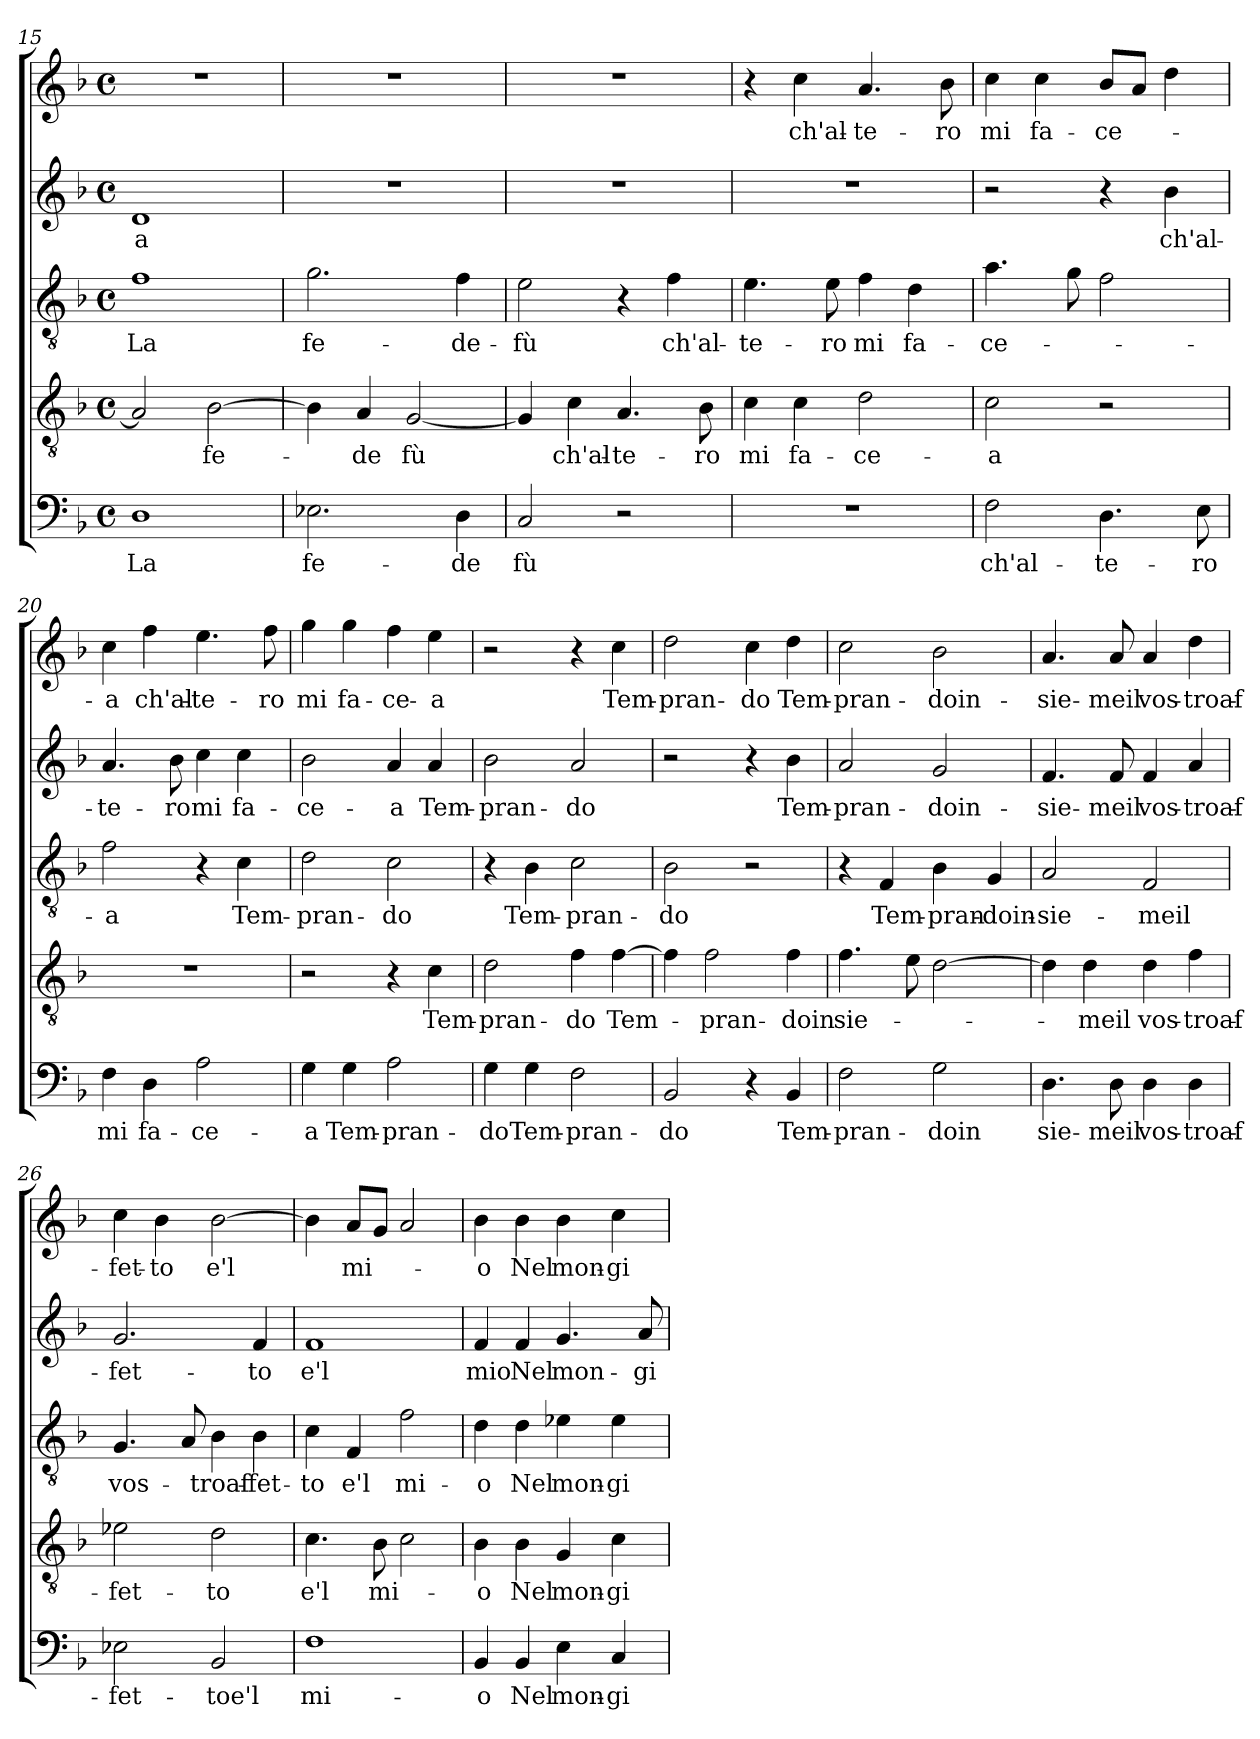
**kern	**text	**kern	**text	**kern	**text	**kern	**text	**kern	**text
*part5	*part5	*part4	*part4	*part3	*part3	*part2	*part2	*part1	*part1
*staff5	*staff5	*staff4	*staff4	*staff3	*staff3	*staff2	*staff2	*staff1	*staff1
*clefF4	*	*clefGv2	*	*clefGv2	*	*clefG2	*	*clefG2	*
*k[b-]	*	*k[b-]	*	*k[b-]	*	*k[b-]	*	*k[b-]	*
*F:	*	*F:	*	*F:	*	*F:	*	*F:	*
*M4/4	*	*M4/4	*	*M4/4	*	*M4/4	*	*M4/4	*
*met(c)	*	*met(c)	*	*met(c)	*	*met(c)	*	*met(c)	*
=15	=15	=15	=15	=15	=15	=15	=15	=15	=15
1D	La	2A/]	.	1f	La	1d	-a	1r	.
.	.	[2B-\	fe-	.	.	.	.	.	.
!!LO:PB:g=z
=16	=16	=16	=16	=16	=16	=16	=16	=16	=16
2.E-X\	fe-	4B-\]	.	2.g\	fe-	1r	.	1r	.
.	.	4A/	-de	.	.	.	.	.	.
.	.	[2G/	fù	.	.	.	.	.	.
4D\	-de	.	.	4f\	-de-	.	.	.	.
=17	=17	=17	=17	=17	=17	=17	=17	=17	=17
2C/	fù	4G/]	.	2e\	-fù	1r	.	1r	.
.	.	4c\	ch'al-	.	.	.	.	.	.
2r	.	4.A/	-te-	4r	.	.	.	.	.
.	.	.	.	4f\	ch'al-	.	.	.	.
.	.	8B-\	-ro	.	.	.	.	.	.
=18	=18	=18	=18	=18	=18	=18	=18	=18	=18
1r	.	4c\	mi	4.e\	-te-	1r	.	4r	.
.	.	4c\	fa-	.	.	.	.	4cc\	ch'al-
.	.	.	.	8e\	-ro	.	.	.	.
.	.	2d\	-ce-	4f\	mi	.	.	4.a/	-te-
.	.	.	.	4d\	fa-	.	.	.	.
.	.	.	.	.	.	.	.	8b-\	-ro
=19	=19	=19	=19	=19	=19	=19	=19	=19	=19
2F\	ch'al-	2c\	-a	4.a\	-ce-	2r	.	4cc\	mi
.	.	.	.	.	.	.	.	4cc\	fa-
.	.	.	.	8g\	.	.	.	.	.
4.D\	-te-	2r	.	2f\	.	4r	.	8b-/L	-ce-
.	.	.	.	.	.	.	.	8a/J	.
.	.	.	.	.	.	4b-\	ch'al-	4dd\	.
8E\	-ro	.	.	.	.	.	.	.	.
=20	=20	=20	=20	=20	=20	=20	=20	=20	=20
4F\	mi	1r	.	2f\	-a	4.a/	-te-	4cc\	-a
4D\	fa-	.	.	.	.	.	.	4ff\	ch'al-
.	.	.	.	.	.	8b-\	-ro	.	.
2A\	-ce-	.	.	4r	.	4cc\	mi	4.ee\	-te-
.	.	.	.	4c\	Tem-	4cc\	fa-	.	.
.	.	.	.	.	.	.	.	8ff\	-ro
!!LO:LB:g=z
=21	=21	=21	=21	=21	=21	=21	=21	=21	=21
4G\	-a	2r	.	2d\	-pran-	2b-\	-ce-	4gg\	mi
4G\	Tem-	.	.	.	.	.	.	4gg\	fa-
2A\	-pran-	4r	.	2c\	-do	4a/	-a	4ff\	-ce-
.	.	4c\	Tem-	.	.	4a/	Tem-	4ee\	-a
=22	=22	=22	=22	=22	=22	=22	=22	=22	=22
4G\	-do	2d\	-pran-	4r	.	2b-\	-pran-	2r	.
4G\	Tem-	.	.	4B-\	Tem-	.	.	.	.
2F\	-pran-	4f\	-do	2c\	-pran-	2a/	-do	4r	.
.	.	[4f\	Tem-	.	.	.	.	4cc\	Tem-
=23	=23	=23	=23	=23	=23	=23	=23	=23	=23
2BB-/	-do	4f\]	.	2B-\	-do	2r	.	2dd\	-pran-
.	.	2f\	-pran-	.	.	.	.	.	.
4r	.	.	.	2r	.	4r	.	4cc\	-do
4BB-/	Tem-	4f\	-doin	.	.	4b-\	Tem-	4dd\	Tem-
=24	=24	=24	=24	=24	=24	=24	=24	=24	=24
2F\	-pran-	4.f\	sie-	4r	.	2a/	-pran-	2cc\	-pran-
.	.	.	.	4F/	Tem-	.	.	.	.
.	.	8e\	.	.	.	.	.	.	.
2G\	-doin	[2d\	.	4B-\	-pran-	2g/	-doin-	2b-\	-doin-
.	.	.	.	4G/	-doin-	.	.	.	.
=25	=25	=25	=25	=25	=25	=25	=25	=25	=25
4.D\	sie-	4d\]	.	2A/	-sie-	4.f/	-sie-	4.a/	-sie-
.	.	4d\	-meil	.	.	.	.	.	.
8D\	-meil	.	.	.	.	8f/	-meil	8a/	-meil
4D\	vos-	4d\	vos-	2F/	-meil	4f/	vos-	4a/	vos-
4D\	-troaf-	4f\	-troaf-	.	.	4a/	-troaf-	4dd\	-troaf-
!!LO:LB:g=z
=26	=26	=26	=26	=26	=26	=26	=26	=26	=26
2E-X\	-fet-	2e-X\	-fet-	4.G/	vos-	2.g/	-fet-	4cc\	-fet-
.	.	.	.	.	.	.	.	4b-\	-to
.	.	.	.	8A/	.	.	.	.	.
2BB-/	-toe'l	2d\	-to	4B-\	-troaf-	.	.	[2b-\	e'l
.	.	.	.	4B-\	-fet-	4f/	-to	.	.
=27	=27	=27	=27	=27	=27	=27	=27	=27	=27
1F	mi-	4.c\	e'l	4c\	-to	1f	e'l	4b-\]	.
.	.	.	.	4F/	e'l	.	.	8a/L	mi-
.	.	8B-\	mi-	.	.	.	.	8g/J	.
.	.	2c\	.	2f\	mi-	.	.	2a/	.
=28	=28	=28	=28	=28	=28	=28	=28	=28	=28
4BB-/	-o	4B-\	-o	4d\	-o	4f/	mio	4b-\	-o
4BB-/	Nel	4B-\	Nel	4d\	Nel	4f/	Nel	4b-\	Nel
4E\	mon-	4G/	mon-	4e-X\	mon-	4.g/	mon-	4b-\	mon-
4C/	-gi-	4c\	-gi-	4e-\	-gi-	.	.	4cc\	-gi-
.	.	.	.	.	.	8a/	-gi-	.	.
=	=	=	=	=	=	=	=	=	=
*-	*-	*-	*-	*-	*-	*-	*-	*-	*-
